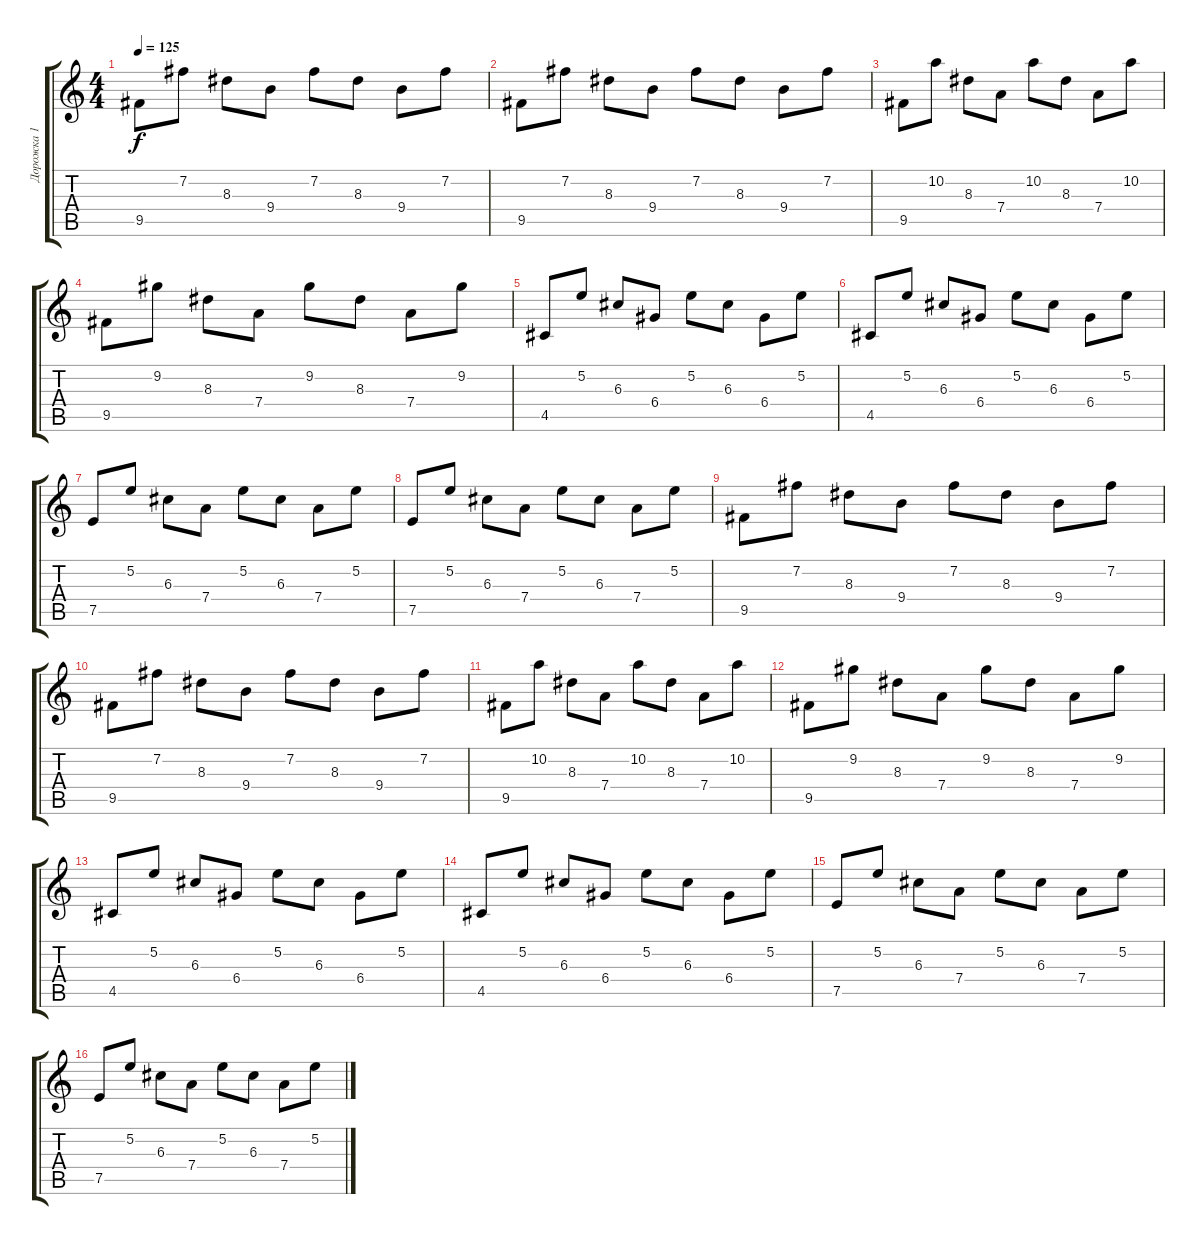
\track ("Дорожка 1" "Дорожка 1") {instrument electricguitarclean}
\staff {score tabs}
\tuning (E4 B3 G3 D3 A2 E2) {hide}
\ts (4 4)
\tempo 125
\clef g2
\ks c
9.5.8{dy f} 7.2.8 8.3.8 9.4.8 7.2.8 8.3.8 9.4.8 7.2.8 |
9.5.8 7.2.8 8.3.8 9.4.8 7.2.8 8.3.8 9.4.8 7.2.8 |
9.5.8 10.2.8 8.3.8 7.4.8 10.2.8 8.3.8 7.4.8 10.2.8 |
9.5.8 9.2.8 8.3.8 7.4.8 9.2.8 8.3.8 7.4.8 9.2.8 |
4.5.8 5.2.8 6.3.8 6.4.8 5.2.8 6.3.8 6.4.8 5.2.8 |
4.5.8 5.2.8 6.3.8 6.4.8 5.2.8 6.3.8 6.4.8 5.2.8 |
7.5.8 5.2.8 6.3.8 7.4.8 5.2.8 6.3.8 7.4.8 5.2.8 |
7.5.8 5.2.8 6.3.8 7.4.8 5.2.8 6.3.8 7.4.8 5.2.8 |
9.5.8 7.2.8 8.3.8 9.4.8 7.2.8 8.3.8 9.4.8 7.2.8 |
9.5.8 7.2.8 8.3.8 9.4.8 7.2.8 8.3.8 9.4.8 7.2.8 |
9.5.8 10.2.8 8.3.8 7.4.8 10.2.8 8.3.8 7.4.8 10.2.8 |
9.5.8 9.2.8 8.3.8 7.4.8 9.2.8 8.3.8 7.4.8 9.2.8 |
4.5.8 5.2.8 6.3.8 6.4.8 5.2.8 6.3.8 6.4.8 5.2.8 |
4.5.8 5.2.8 6.3.8 6.4.8 5.2.8 6.3.8 6.4.8 5.2.8 |
7.5.8 5.2.8 6.3.8 7.4.8 5.2.8 6.3.8 7.4.8 5.2.8 |
7.5.8 5.2.8 6.3.8 7.4.8 5.2.8 6.3.8 7.4.8 5.2.8
